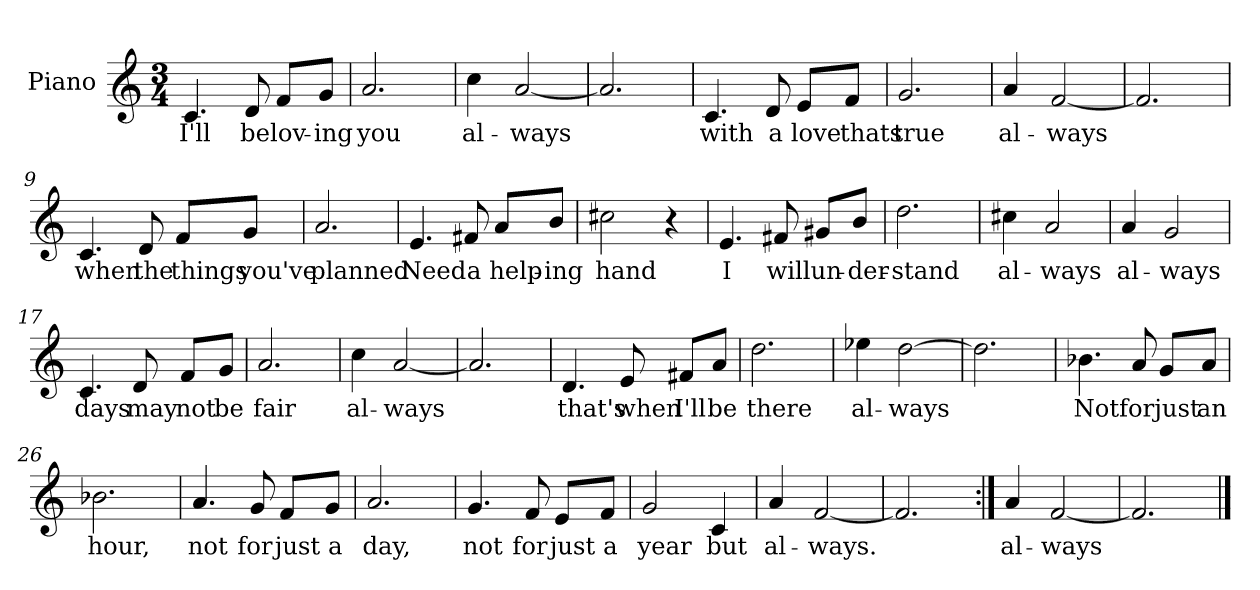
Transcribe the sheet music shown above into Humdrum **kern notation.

**kern	**text
*part1	*part1
*staff1	*staff1
*I"Piano	*
*I'Pno	*
*clefG2	*
*k[]	*
*C:	*
*M3/4	*
=1	=1
4.c/	I'll
8d/	be
8f/L	lov-
8g/J	-ing
=2	=2
2.a/	you
=3	=3
4cc\	al-
[2a/	ways
=4	=4
2.a/]	.
=5	=5
4.c/	with
8d/	a
8e/L	love
8f/J	thats
=6	=6
2.g/	true
=7	=7
4a/	al-
[2f/	-ways
=8	=8
2.f/]	.
!!LO:LB:g=z
=9	=9
4.c/	when
8d/	the
8f/L	things
8g/J	you've
=10	=10
2.a/	planned
=11	=11
4.e/	Need
8f#X/	a
8a/L	help-
8b/J	-ing
=12	=12
2cc#X\	hand
4r	.
=13	=13
4.e/	I
8f#X/	will
8g#X/L	un-
8b/J	-der-
!!LO:LB:g=z
=14	=14
2.dd\	-stand
=15	=15
4cc#X\	al-
2a/	-ways
=16	=16
4a/	al-
2g/	-ways
=17	=17
4.c/	days
8d/	may
8f/L	not
8g/J	be
=18	=18
2.a/	fair
=19	=19
4cc\	al-
[2a/	-ways
=20	=20
2.a/]	.
!!LO:LB:g=z
=21	=21
4.d/	that's
8e/	when
8f#X/L	I'll
8a/J	be
=22	=22
2.dd\	there
=23	=23
4ee-X\	al-
[2dd\	-ways
=24	=24
2.dd\]	.
=25	=25
4.b-X\	Not
8a/	for
8g/L	just
8a/J	an
=26	=26
2.b-X\	hour,
=27	=27
4.a/	not
8g/	for
8f/L	just
8g/J	a
!!LO:LB:g=z
=28	=28
2.a/	day,
=29	=29
4.g/	not
8f/	for
8e/L	just
8f/J	a
=30	=30
2g/	year
4c/	but
=31	=31
4a/	al-
[2f/	-ways.
=32	=32
2.f/]	.
=33:|!	=33:|!
4a/	al-
[2f/	-ways
=34	=34
2.f/]	.
==	==
*-	*-
